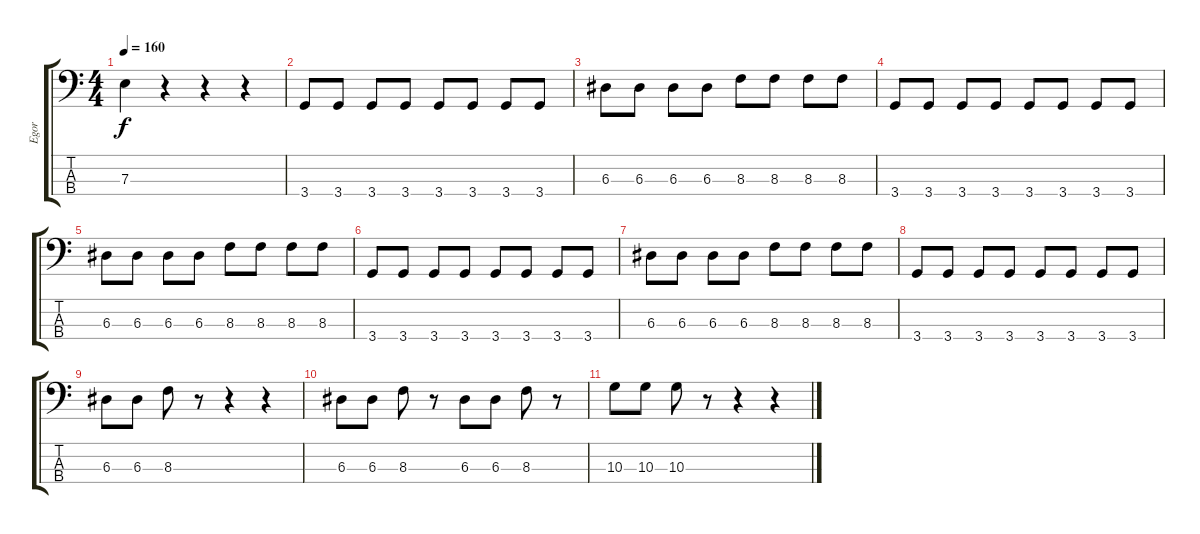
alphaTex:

\track ("Egor" "Egor") {instrument electricbasspick}
\staff {score tabs}
\tuning (G2 D2 A1 E1) {hide}
\ts (4 4)
\tempo 160
\clef f4
\ks c
7.3.4{dy f} r.4 r.4 r.4 |
3.4.8 3.4.8 3.4.8 3.4.8 3.4.8 3.4.8 3.4.8 3.4.8 |
6.3.8 6.3.8 6.3.8 6.3.8 8.3.8 8.3.8 8.3.8 8.3.8 |
3.4.8 3.4.8 3.4.8 3.4.8 3.4.8 3.4.8 3.4.8 3.4.8 |
6.3.8 6.3.8 6.3.8 6.3.8 8.3.8 8.3.8 8.3.8 8.3.8 |
3.4.8 3.4.8 3.4.8 3.4.8 3.4.8 3.4.8 3.4.8 3.4.8 |
6.3.8 6.3.8 6.3.8 6.3.8 8.3.8 8.3.8 8.3.8 8.3.8 |
3.4.8 3.4.8 3.4.8 3.4.8 3.4.8 3.4.8 3.4.8 3.4.8 |
6.3.8 6.3.8 8.3.8 r.8 r.4 r.4 |
6.3.8 6.3.8 8.3.8 r.8 6.3.8 6.3.8 8.3.8 r.8 |
10.3.8 10.3.8 10.3.8 r.8 r.4 r.4
